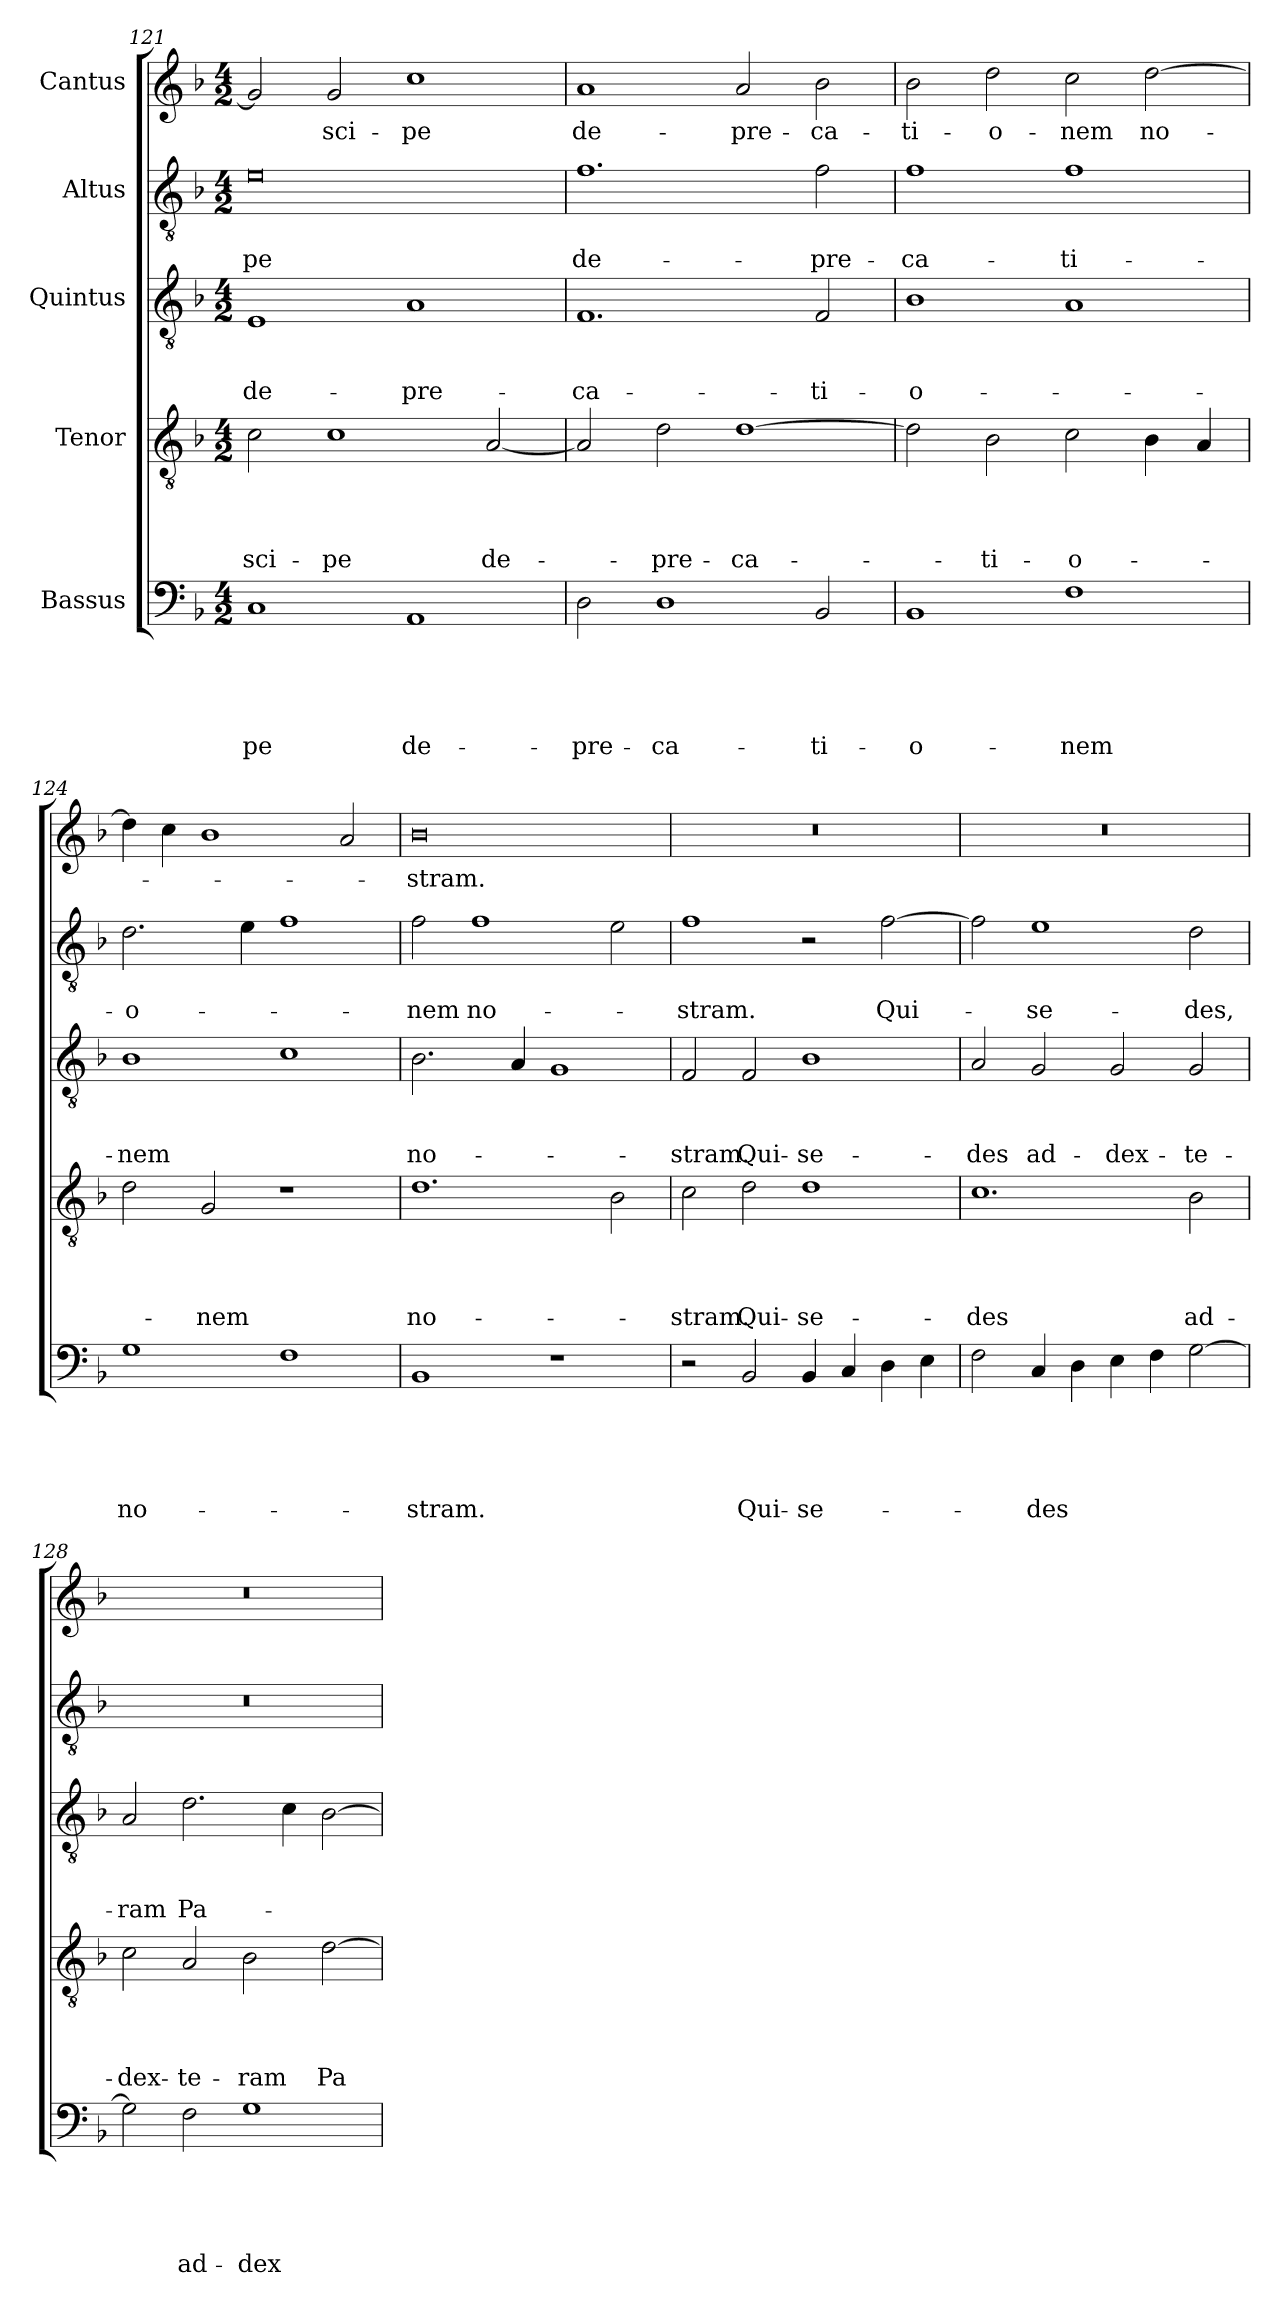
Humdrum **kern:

**kern	**text	**text	**text	**text	**text	**kern	**text	**text	**text	**text	**kern	**text	**text	**text	**kern	**text	**text	**kern	**text
*part5	*part5	*part5	*part5	*part5	*part5	*part4	*part4	*part4	*part4	*part4	*part3	*part3	*part3	*part3	*part2	*part2	*part2	*part1	*part1
*staff5	*staff5	*staff5	*staff5	*staff5	*staff5	*staff4	*staff4	*staff4	*staff4	*staff4	*staff3	*staff3	*staff3	*staff3	*staff2	*staff2	*staff2	*staff1	*staff1
*I"Bassus	*	*	*	*	*	*I"Tenor	*	*	*	*	*I"Quintus	*	*	*	*I"Altus	*	*	*I"Cantus	*
*clefF4	*	*	*	*	*	*clefGv2	*	*	*	*	*clefGv2	*	*	*	*clefGv2	*	*	*clefG2	*
*k[b-]	*	*	*	*	*	*k[b-]	*	*	*	*	*k[b-]	*	*	*	*k[b-]	*	*	*k[b-]	*
*M4/2	*	*	*	*	*	*M4/2	*	*	*	*	*M4/2	*	*	*	*M4/2	*	*	*M4/2	*
=121	=121	=121	=121	=121	=121	=121	=121	=121	=121	=121	=121	=121	=121	=121	=121	=121	=121	=121	=121
1C/	.	.	.	.	-pe	2c\	.	.	.	-sci-	1E/	.	.	de-	0e\	.	-pe	2g/]	.
.	.	.	.	.	.	1c\	.	.	.	-pe	.	.	.	.	.	.	.	2g/	-sci-
1AA/	.	.	.	.	de-	.	.	.	.	.	1A/	.	.	-pre-	.	.	.	1cc\	-pe
.	.	.	.	.	.	[2A/	.	.	.	de-	.	.	.	.	.	.	.	.	.
=122	=122	=122	=122	=122	=122	=122	=122	=122	=122	=122	=122	=122	=122	=122	=122	=122	=122	=122	=122
2D\	.	.	.	.	-pre-	2A/]	.	.	.	.	1.F/	.	.	-ca-	1.f\	.	de-	1a/	de-
1D\	.	.	.	.	-ca-	2d\	.	.	.	-pre-	.	.	.	.	.	.	.	.	.
.	.	.	.	.	.	[1d\	.	.	.	-ca-	.	.	.	.	.	.	.	2a/	-pre-
2BB-/	.	.	.	.	-ti-	.	.	.	.	.	2F/	.	.	-ti-	2f\	.	-pre-	2b-\	-ca-
=123	=123	=123	=123	=123	=123	=123	=123	=123	=123	=123	=123	=123	=123	=123	=123	=123	=123	=123	=123
1BB-/	.	.	.	.	-o-	2d\]	.	.	.	.	1B-\	.	.	-o-	1f\	.	-ca-	2b-\	-ti-
.	.	.	.	.	.	2B-\	.	.	.	-ti-	.	.	.	.	.	.	.	2dd\	-o-
1F\	.	.	.	.	-nem	2c\	.	.	.	-o-	1A/	.	.	.	1f\	.	-ti-	2cc\	-nem
.	.	.	.	.	.	4B-\	.	.	.	.	.	.	.	.	.	.	.	[2dd\	no-
.	.	.	.	.	.	4A/	.	.	.	.	.	.	.	.	.	.	.	.	.
=124	=124	=124	=124	=124	=124	=124	=124	=124	=124	=124	=124	=124	=124	=124	=124	=124	=124	=124	=124
1G\	.	.	.	.	no-	2d\	.	.	.	.	1B-\	.	.	-nem	2.d\	.	-o-	4dd\]	.
.	.	.	.	.	.	.	.	.	.	.	.	.	.	.	.	.	.	4cc\	.
.	.	.	.	.	.	2G/	.	.	.	-nem	.	.	.	.	.	.	.	1b-\	.
.	.	.	.	.	.	.	.	.	.	.	.	.	.	.	4e\	.	.	.	.
1F\	.	.	.	.	.	1r	.	.	.	.	1c\	.	.	.	1f\	.	.	.	.
.	.	.	.	.	.	.	.	.	.	.	.	.	.	.	.	.	.	2a/	.
=125	=125	=125	=125	=125	=125	=125	=125	=125	=125	=125	=125	=125	=125	=125	=125	=125	=125	=125	=125
1BB-/	.	.	.	.	-stram.	1.d\	.	.	.	no-	2.B-\	.	.	no-	2f\	.	-nem	0b-\	-stram.
.	.	.	.	.	.	.	.	.	.	.	.	.	.	.	1f\	.	no-	.	.
.	.	.	.	.	.	.	.	.	.	.	4A/	.	.	.	.	.	.	.	.
1r	.	.	.	.	.	.	.	.	.	.	1G/	.	.	.	.	.	.	.	.
.	.	.	.	.	.	2B-\	.	.	.	.	.	.	.	.	2e\	.	.	.	.
=126	=126	=126	=126	=126	=126	=126	=126	=126	=126	=126	=126	=126	=126	=126	=126	=126	=126	=126	=126
2r	.	.	.	.	.	2c\	.	.	.	-stram.	2F/	.	.	-stram.	1f\	.	-stram.	0r	.
2BB-/	.	.	.	.	Qui-	2d\	.	.	.	Qui-	2F/	.	.	Qui-	.	.	.	.	.
4BB-/	.	.	.	.	se-	1d\	.	.	.	se-	1B-\	.	.	se-	2r	.	.	.	.
4C/	.	.	.	.	.	.	.	.	.	.	.	.	.	.	.	.	.	.	.
4D\	.	.	.	.	.	.	.	.	.	.	.	.	.	.	[2f\	.	Qui-	.	.
4E\	.	.	.	.	.	.	.	.	.	.	.	.	.	.	.	.	.	.	.
=127	=127	=127	=127	=127	=127	=127	=127	=127	=127	=127	=127	=127	=127	=127	=127	=127	=127	=127	=127
2F\	.	.	.	.	.	1.c\	.	.	.	-des	2A/	.	.	-des	2f\]	.	.	0r	.
4C/	.	.	.	.	-des	.	.	.	.	.	2G/	.	.	ad-	1e\	.	se-	.	.
4D\	.	.	.	.	.	.	.	.	.	.	.	.	.	.	.	.	.	.	.
4E\	.	.	.	.	.	.	.	.	.	.	2G/	.	.	dex-	.	.	.	.	.
4F\	.	.	.	.	.	.	.	.	.	.	.	.	.	.	.	.	.	.	.
[2G\	.	.	.	.	.	2B-\	.	.	.	ad-	2G/	.	.	-te-	2d\	.	-des,	.	.
=128	=128	=128	=128	=128	=128	=128	=128	=128	=128	=128	=128	=128	=128	=128	=128	=128	=128	=128	=128
2G\]	.	.	.	.	.	2c\	.	.	.	dex-	2A/	.	.	-ram	0r	.	.	0r	.
2F\	.	.	.	.	ad-	2A/	.	.	.	-te-	2.d\	.	.	Pa-	.	.	.	.	.
1G\	.	.	.	.	dex-	2B-\	.	.	.	-ram	.	.	.	.	.	.	.	.	.
.	.	.	.	.	.	.	.	.	.	.	4c\	.	.	.	.	.	.	.	.
.	.	.	.	.	.	[2d\	.	.	.	Pa-	[2B-\	.	.	.	.	.	.	.	.
=	=	=	=	=	=	=	=	=	=	=	=	=	=	=	=	=	=	=	=
*-	*-	*-	*-	*-	*-	*-	*-	*-	*-	*-	*-	*-	*-	*-	*-	*-	*-	*-	*-
